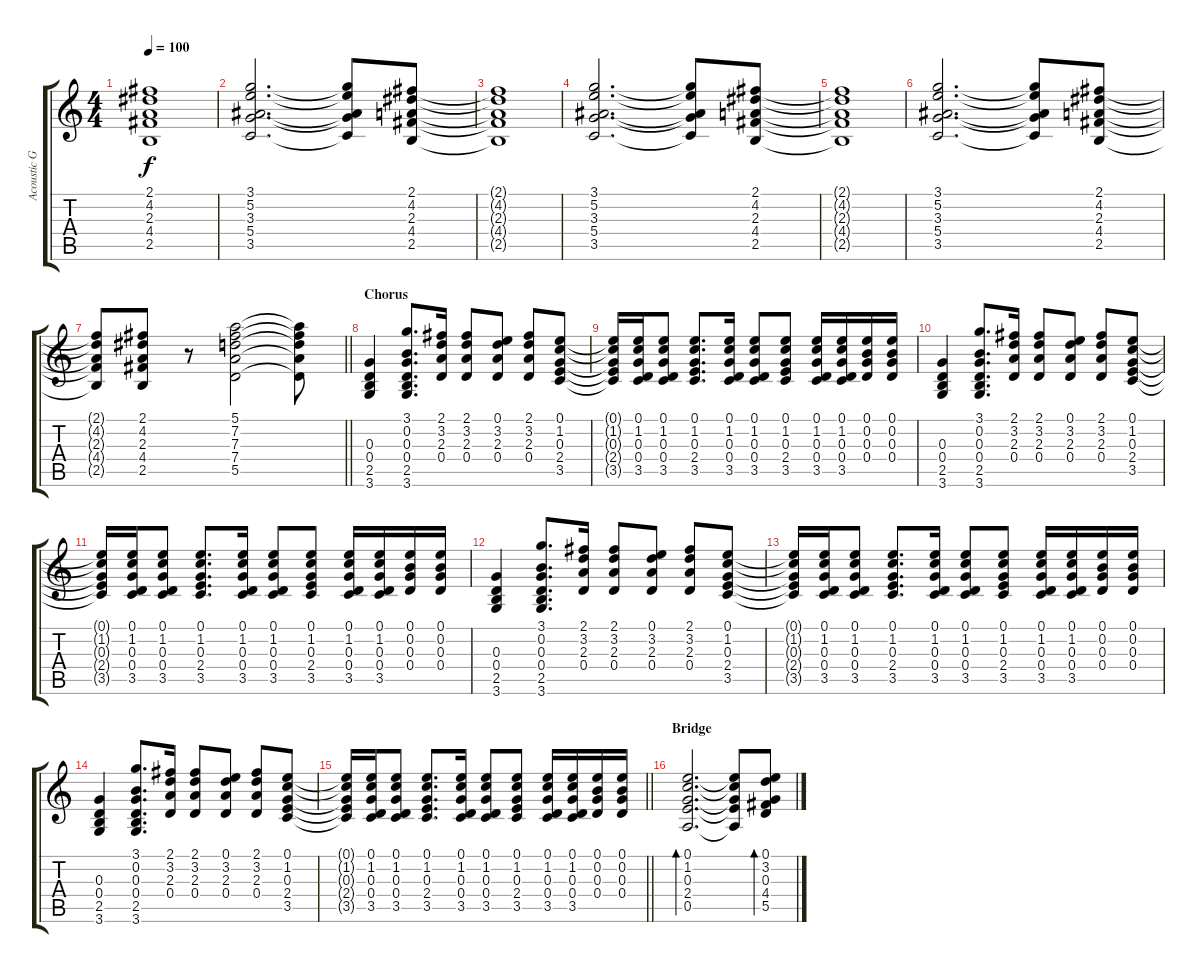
\track ("Acoustic Guitar" "Acoustic G") {instrument acousticguitarsteel}
\staff {score tabs}
\tuning (E4 B3 G3 D3 A2 E2) {hide}
\ts (4 4)
\tempo 100
\clef g2
\ks c
(2.1{t} 4.2{t} 2.3{t} 4.4{t} 2.5{t}).1{dy f} |
(3.1 5.2 3.3 5.4 3.5).2{d} (3.1{t} 5.2{t} 3.3{t} 5.4{t} 3.5{t}).8 (2.1 4.2 2.3 4.4 2.5).8 |
(2.1{t} 4.2{t} 2.3{t} 4.4{t} 2.5{t}).1 |
(3.1 5.2 3.3 5.4 3.5).2{d} (3.1{t} 5.2{t} 3.3{t} 5.4{t} 3.5{t}).8 (2.1 4.2 2.3 4.4 2.5).8 |
(2.1{t} 4.2{t} 2.3{t} 4.4{t} 2.5{t}).1 |
(3.1 5.2 3.3 5.4 3.5).2{d} (3.1{t} 5.2{t} 3.3{t} 5.4{t} 3.5{t}).8 (2.1 4.2 2.3 4.4 2.5).8 |
\barLineRight lightlight
(2.1{t} 4.2{t} 2.3{t} 4.4{t} 2.5{t}).8 (2.1 4.2 2.3 4.4 2.5).8 r.8 (5.1 7.2 7.3 7.4 5.5).2 (5.1{t} 7.2{t} 7.3{t} 7.4{t} 5.5{t}).8 |
\section ("" "Chorus")
(0.3 0.4 2.5 3.6).4 (3.1 0.2 0.3 0.4 2.5 3.6).8{d} (2.1 3.2 2.3 0.4).16 (2.1 3.2 2.3 0.4).8 (0.1 3.2 2.3 0.4).8 (2.1 3.2 2.3 0.4).8 (0.1 1.2 0.3 2.4 3.5).8 |
(0.1{t} 1.2{t} 0.3{t} 2.4{t} 3.5{t}).16 (0.1 1.2 0.3 0.4 3.5).16 (0.1 1.2 0.3 0.4 3.5).8 (0.1 1.2 0.3 2.4 3.5).8{d} (0.1 1.2 0.3 0.4 3.5).16 (0.1 1.2 0.3 0.4 3.5).8 (0.1 1.2 0.3 2.4 3.5).8 (0.1 1.2 0.3 0.4 3.5).16 (0.1 1.2 0.3 0.4 3.5).16 (0.1 0.2 0.3 0.4).16 (0.1 0.2 0.3 0.4).16 |
(0.3 0.4 2.5 3.6).4 (3.1 0.2 0.3 0.4 2.5 3.6).8{d} (2.1 3.2 2.3 0.4).16 (2.1 3.2 2.3 0.4).8 (0.1 3.2 2.3 0.4).8 (2.1 3.2 2.3 0.4).8 (0.1 1.2 0.3 2.4 3.5).8 |
(0.1{t} 1.2{t} 0.3{t} 2.4{t} 3.5{t}).16 (0.1 1.2 0.3 0.4 3.5).16 (0.1 1.2 0.3 0.4 3.5).8 (0.1 1.2 0.3 2.4 3.5).8{d} (0.1 1.2 0.3 0.4 3.5).16 (0.1 1.2 0.3 0.4 3.5).8 (0.1 1.2 0.3 2.4 3.5).8 (0.1 1.2 0.3 0.4 3.5).16 (0.1 1.2 0.3 0.4 3.5).16 (0.1 0.2 0.3 0.4).16 (0.1 0.2 0.3 0.4).16 |
(0.3 0.4 2.5 3.6).4 (3.1 0.2 0.3 0.4 2.5 3.6).8{d} (2.1 3.2 2.3 0.4).16 (2.1 3.2 2.3 0.4).8 (0.1 3.2 2.3 0.4).8 (2.1 3.2 2.3 0.4).8 (0.1 1.2 0.3 2.4 3.5).8 |
(0.1{t} 1.2{t} 0.3{t} 2.4{t} 3.5{t}).16 (0.1 1.2 0.3 0.4 3.5).16 (0.1 1.2 0.3 0.4 3.5).8 (0.1 1.2 0.3 2.4 3.5).8{d} (0.1 1.2 0.3 0.4 3.5).16 (0.1 1.2 0.3 0.4 3.5).8 (0.1 1.2 0.3 2.4 3.5).8 (0.1 1.2 0.3 0.4 3.5).16 (0.1 1.2 0.3 0.4 3.5).16 (0.1 0.2 0.3 0.4).16 (0.1 0.2 0.3 0.4).16 |
(0.3 0.4 2.5 3.6).4 (3.1 0.2 0.3 0.4 2.5 3.6).8{d} (2.1 3.2 2.3 0.4).16 (2.1 3.2 2.3 0.4).8 (0.1 3.2 2.3 0.4).8 (2.1 3.2 2.3 0.4).8 (0.1 1.2 0.3 2.4 3.5).8 |
\barLineRight lightlight
(0.1{t} 1.2{t} 0.3{t} 2.4{t} 3.5{t}).16 (0.1 1.2 0.3 0.4 3.5).16 (0.1 1.2 0.3 0.4 3.5).8 (0.1 1.2 0.3 2.4 3.5).8{d} (0.1 1.2 0.3 0.4 3.5).16 (0.1 1.2 0.3 0.4 3.5).8 (0.1 1.2 0.3 2.4 3.5).8 (0.1 1.2 0.3 0.4 3.5).16 (0.1 1.2 0.3 0.4 3.5).16 (0.1 0.2 0.3 0.4).16 (0.1 0.2 0.3 0.4).16 |
\section ("" "Bridge")
(0.1 1.2 0.3 2.4 0.5).2{d bd 60} (0.1{t} 1.2{t} 0.3{t} 2.4{t} 0.5{t}).8 (0.1 3.2 0.3 4.4 5.5).8{bd 60}
